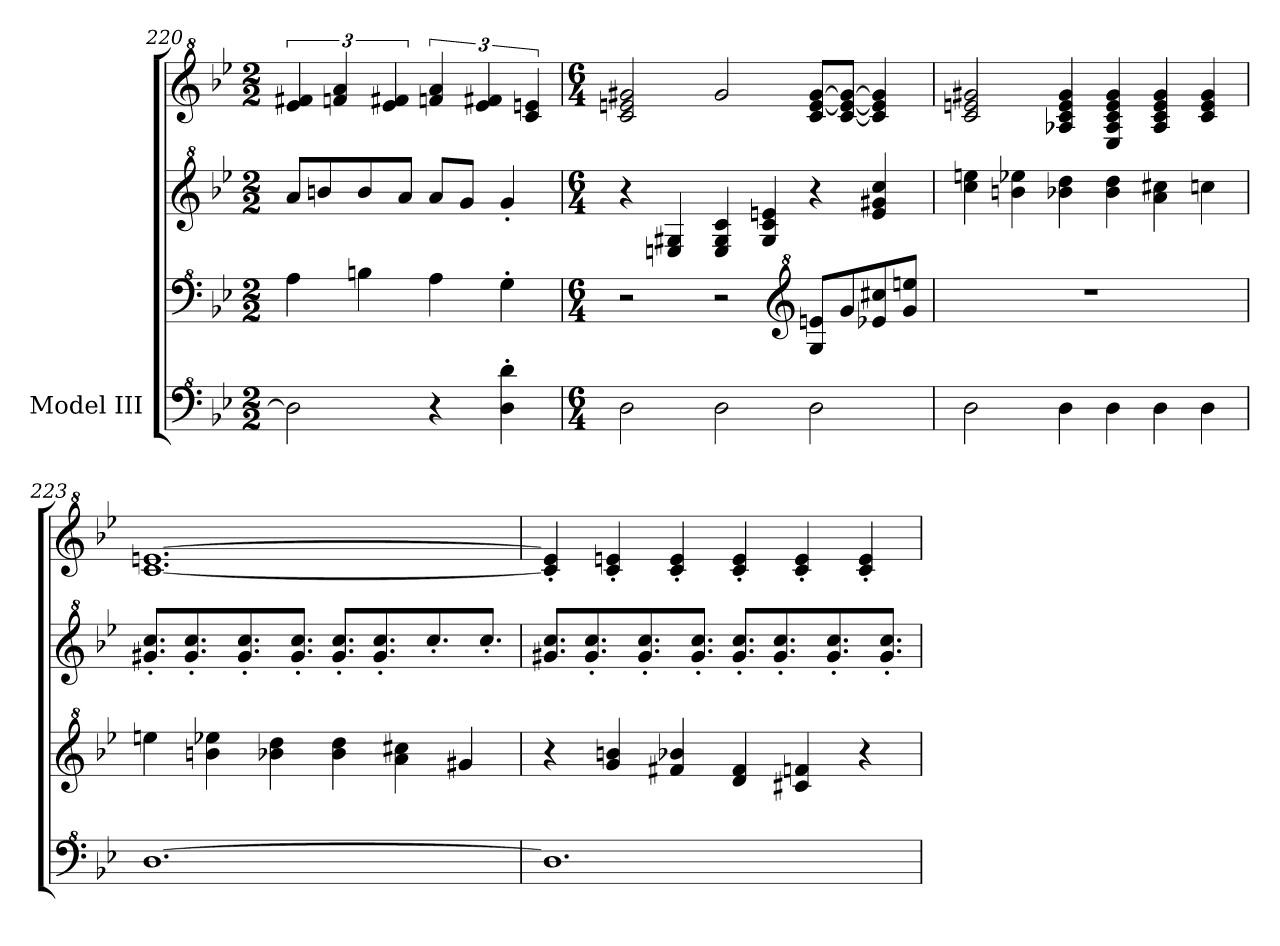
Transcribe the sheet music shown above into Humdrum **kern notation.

**kern	**kern	**kern	**kern
*part1	*part1	*part1	*part1
*staff4	*staff3	*staff2	*staff1
*I"Model III	*	*	*
*clefF^4	*clefF^4	*clefG^2	*clefG^2
*k[b-e-]	*k[b-e-]	*k[b-e-]	*k[b-e-]
*M2/2	*M2/2	*M2/2	*M2/2
=220	=220	=220	=220
2d\]	4a\	8aa/L	6ee-/ 6ff#X/
.	.	8bbn/	.
.	.	.	6ffn/ 6aa/
.	4bn\	8bb/	.
.	.	.	6ee-/ 6ff#X/
.	.	8aa/J	.
4r	4a\	8aa/L	6ffn/ 6aa/
.	.	8gg/J	.
.	.	.	6ee-/ 6ff#X/
4d\' 4dd\'	4g'\	4gg'/	.
.	.	.	6cc/ 6een/
!!LO:PB:g=z
=221	=221	=221	=221
*M6/4	*M6/4	*M6/4	*M6/4
*	*	*	*MM486
2d\	2r	4r	2cc/ 2een/ 2gg#X/
.	.	4en/ 4g#X/	.
2d\	2r	4e/ 4g#/ 4cc/	2gg#/
.	.	4g#/ 4cc/ 4een/	.
*	*clefG^2	*	*
2d\	8g/ 8een/L	4r	8cc/ [8ee/ [8gg#/L
.	8gg/	.	[8cc/ 8ee/_ 8gg#/_J
.	8ee-X/ 8ccc#X/	4ee/ 4gg#X/ 4ccc/	4cc/] 4ee/] 4gg#/]
.	8gg/ 8eeen/J	.	.
=222	=222	=222	=222
2d\	1.r	4ccc\ 4eeen\	2cc/ 2een/ 2gg#X/
.	.	4bbn\ 4eee-X\	.
4d\	.	4bb-X\ 4ddd\	4a-X/ 4cc/ 4ee/ 4gg#/
4d\	.	4bb-\ 4ddd\	4e-/ 4a-/ 4cc/ 4ee/ 4gg#/
4d\	.	4aa\ 4ccc#X\	4a-/ 4cc/ 4ee/ 4gg#/
4d\	.	4cccn\	4cc/ 4ee/ 4gg#/
=223	=223	=223	=223
[1.d	4eeen\	8.gg#X/' 8.ccc/'L	[1.cc [1.een
.	.	8.gg#/' 8.ccc/'	.
.	4bbn\ 4eee-X\	.	.
.	.	8.gg#/' 8.ccc/'	.
.	4bb-X\ 4ddd\	.	.
.	.	8.gg#/' 8.ccc/'J	.
.	4bb-\ 4ddd\	8.gg#/' 8.ccc/'L	.
.	.	8.gg#/' 8.ccc/'	.
.	4aa\ 4ccc#X\	.	.
.	.	8.ccc'/	.
.	4gg#X/	.	.
.	.	8.ccc'/J	.
!!LO:LB:g=z
=224	=224	=224	=224
1.d]	4r	8.gg#X/ 8.ccc/L	4cc/]' 4ee/]'
.	.	8.gg#/' 8.ccc/'	.
.	4gg/ 4bbn/	.	4cc/' 4een/'
.	.	8.gg#/' 8.ccc/'	.
.	4ff#X/ 4bb-X/	.	4cc/' 4ee/'
.	.	8.gg#/' 8.ccc/'J	.
.	4dd/ 4ff#/	8.gg#/' 8.ccc/'L	4cc/' 4ee/'
.	.	8.gg#/' 8.ccc/'	.
.	4cc#X/ 4ffn/	.	4cc/' 4ee/'
.	.	8.gg#/' 8.ccc/'	.
.	4r	.	4cc/' 4ee/'
.	.	8.gg#/' 8.ccc/'J	.
=	=	=	=
*-	*-	*-	*-
